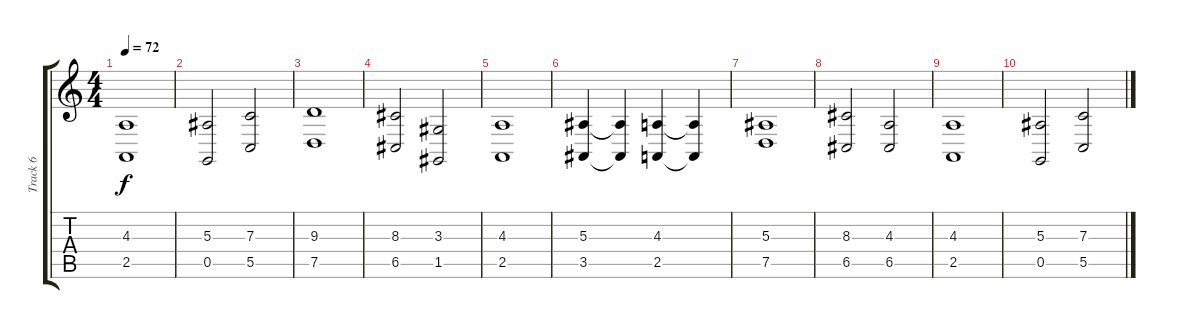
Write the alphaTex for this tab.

\track ("Track 6" "Track 6") {instrument stringensemble1}
\staff {score tabs}
\tuning (D4 A3 F3 C3 G2 C2) {hide}
\ts (4 4)
\tempo 72
\clef g2
\ks c
(4.3 2.5).1{dy f} |
(5.3 0.5).2 (7.3 5.5).2 |
(9.3 7.5).1 |
(8.3 6.5).2 (3.3 1.5).2 |
(4.3 2.5).1 |
(5.3 3.5).4 (5.3{t} 3.5{t}).4 (4.3 2.5).4 (4.3{t} 2.5{t}).4 |
(5.3 7.5).1 |
(8.3 6.5).2 (4.3 6.5).2 |
(4.3 2.5).1 |
(5.3 0.5).2 (7.3 5.5).2
